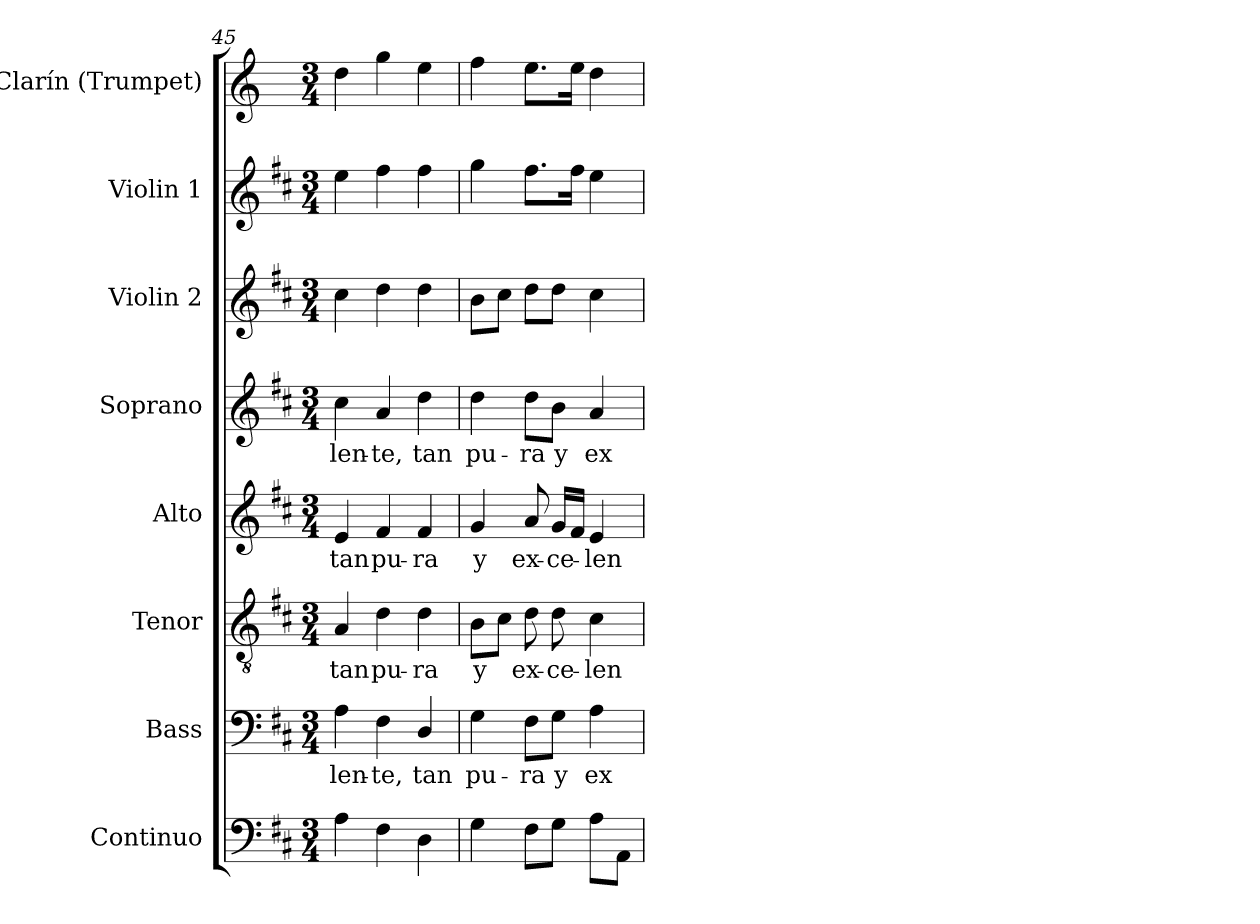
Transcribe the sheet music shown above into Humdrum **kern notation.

**kern	**kern	**text	**kern	**text	**kern	**text	**kern	**text	**kern	**kern	**kern
*part8	*part7	*part7	*part6	*part6	*part5	*part5	*part4	*part4	*part3	*part2	*part1
*staff8	*staff7	*staff7	*staff6	*staff6	*staff5	*staff5	*staff4	*staff4	*staff3	*staff2	*staff1
*I"Continuo	*I"Bass	*	*I"Tenor	*	*I"Alto	*	*I"Soprano	*	*I"Violin 2	*I"Violin 1	*I"Clarín (Trumpet)
*I'Cont.	*I'B.	*	*I'T.	*	*I'A.	*	*I'S.	*	*I'Vln. 2	*I'Vln. 1	*I'Tpt.
!!LO:LB:g=z
*clefF4	*clefF4	*	*clefGv2	*	*clefG2	*	*clefG2	*	*clefG2	*clefG2	*clefG2
*	*	*	*ITrd7c12	*	*	*	*	*	*	*	*ITrd-1c-2
*k[f#c#]	*k[f#c#]	*	*k[f#c#]	*	*k[f#c#]	*	*k[f#c#]	*	*k[f#c#]	*k[f#c#]	*k[f#c#]
*D:	*D:	*	*D:	*	*D:	*	*D:	*	*D:	*D:	*D:
*M3/4	*M3/4	*	*M3/4	*	*M3/4	*	*M3/4	*	*M3/4	*M3/4	*M3/4
=45	=45	=45	=45	=45	=45	=45	=45	=45	=45	=45	=45
!	!	!LO:LY:b:color=#000000	!	!	!	!	!	!	!	!	!
!	!	!	!	!LO:LY:b:color=#000000	!	!	!	!	!	!	!
!	!	!	!	!	!	!LO:LY:b:color=#000000	!	!	!	!	!
!	!	!	!	!	!	!	!	!LO:LY:b:color=#000000	!	!	!
4Ai\	4Ai\	-len-	4AAi/	tan	4ei/	tan	4cc#i\	-len-	4cc#i\	4eei\	4eei\
!	!	!LO:LY:b:color=#000000	!	!	!	!	!	!	!	!	!
!	!	!	!	!LO:LY:b:color=#000000	!	!	!	!	!	!	!
!	!	!	!	!	!	!LO:LY:b:color=#000000	!	!	!	!	!
!	!	!	!	!	!	!	!	!LO:LY:b:color=#000000	!	!	!
4F#i\	4F#i\	-te,	4Di\	pu-	4f#i/	pu-	4ai/	-te,	4ddi\	4ff#i\	4aai\
!	!	!LO:LY:b:color=#000000	!	!	!	!	!	!	!	!	!
!	!	!	!	!LO:LY:b:color=#000000	!	!	!	!	!	!	!
!	!	!	!	!	!	!LO:LY:b:color=#000000	!	!	!	!	!
!	!	!	!	!	!	!	!	!LO:LY:b:color=#000000	!	!	!
4Di\	4Di/	tan	4Di\	-ra	4f#i/	-ra	4ddi\	tan	4ddi\	4ff#i\	4ff#i\
=46	=46	=46	=46	=46	=46	=46	=46	=46	=46	=46	=46
!	!	!LO:LY:b:color=#000000	!	!	!	!	!	!	!	!	!
!	!	!	!	!LO:LY:b:color=#000000	!	!	!	!	!	!	!
!	!	!	!	!	!	!LO:LY:b:color=#000000	!	!	!	!	!
!	!	!	!	!	!	!	!	!LO:LY:b:color=#000000	!	!	!
4Gi\	4Gi\	pu-	8BBi\L	y	4gi/	y	4ddi\	pu-	8bi\L	4ggi\	4ggi\
.	.	.	8C#i\J	.	.	.	.	.	8cc#i\J	.	.
!	!	!LO:LY:b:color=#000000	!	!	!	!	!	!	!	!	!
!	!	!	!	!LO:LY:b:color=#000000	!	!	!	!	!	!	!
!	!	!	!	!	!	!LO:LY:b:color=#000000	!	!	!	!	!
!	!	!	!	!	!	!	!	!LO:LY:b:color=#000000	!	!	!
8F#i\L	8F#i\L	-ra	8Di\	ex-	8ai/	ex-	8ddi\L	-ra	8ddi\L	8.ff#i\L	8.ff#i\L
!	!	!LO:LY:b:color=#000000	!	!	!	!	!	!	!	!	!
!	!	!	!	!LO:LY:b:color=#000000	!	!	!	!	!	!	!
!	!	!	!	!	!	!LO:LY:b:color=#000000	!	!	!	!	!
!	!	!	!	!	!	!	!	!LO:LY:b:color=#000000	!	!	!
8Gi\J	8Gi\J	y	8Di\	-ce-	16gi/LL	-ce-	8bi\J	y	8ddi\J	.	.
.	.	.	.	.	16f#i/JJ	.	.	.	.	16ff#i\Jk	16ff#i\Jk
!	!	!LO:LY:b:color=#000000	!	!	!	!	!	!	!	!	!
!	!	!	!	!LO:LY:b:color=#000000	!	!	!	!	!	!	!
!	!	!	!	!	!	!LO:LY:b:color=#000000	!	!	!	!	!
!	!	!	!	!	!	!	!	!LO:LY:b:color=#000000	!	!	!
8Ai\L	4Ai\	ex-	4C#i\	-len-	4ei/	-len-	4ai/	ex-	4cc#i\	4eei\	4eei\
8AAi\J	.	.	.	.	.	.	.	.	.	.	.
=	=	=	=	=	=	=	=	=	=	=	=
*-	*-	*-	*-	*-	*-	*-	*-	*-	*-	*-	*-
